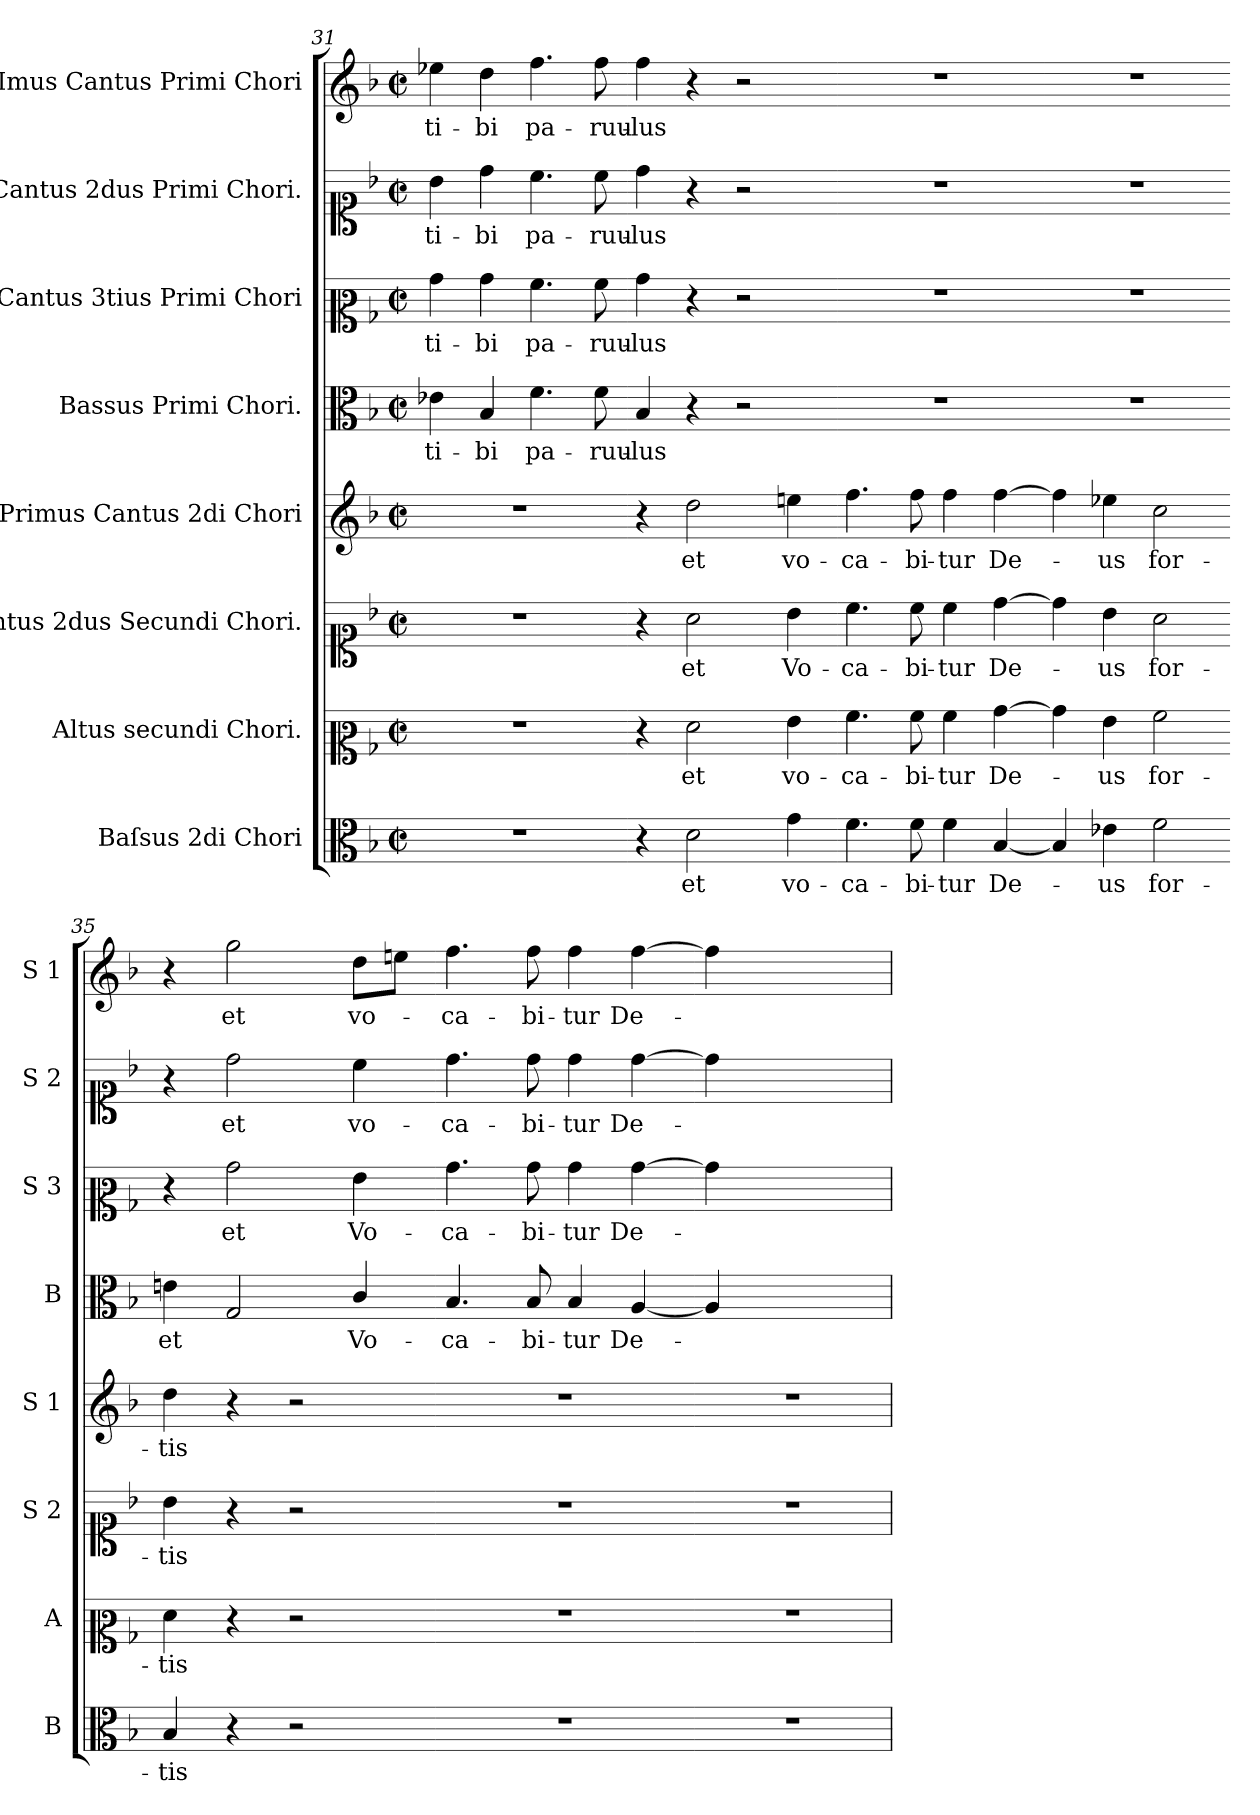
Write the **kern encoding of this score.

**kern	**text	**kern	**text	**kern	**text	**kern	**text	**kern	**text	**kern	**text	**kern	**text	**kern	**text
*part8	*part8	*part7	*part7	*part6	*part6	*part5	*part5	*part4	*part4	*part3	*part3	*part2	*part2	*part1	*part1
*staff8	*staff8	*staff7	*staff7	*staff6	*staff6	*staff5	*staff5	*staff4	*staff4	*staff3	*staff3	*staff2	*staff2	*staff1	*staff1
*I"Baſsus 2di Chori	*	*I"Altus secundi Chori.	*	*I"Cantus 2dus Secundi Chori.	*	*I"Primus Cantus 2di Chori	*	*I"Bassus Primi Chori.	*	*I"Cantus 3tius Primi Chori	*	*I"Cantus 2dus Primi Chori.	*	*I"Imus Cantus Primi Chori	*
*I'B	*	*I'A	*	*I'S 2	*	*I'S 1	*	*I'B	*	*I'S 3	*	*I'S 2	*	*I'S 1	*
*clefC3	*	*clefC2	*	*clefC1	*	*clefG2	*	*clefC3	*	*clefC2	*	*clefC1	*	*clefG2	*
*k[b-]	*	*k[b-]	*	*k[b-]	*	*k[b-]	*	*k[b-]	*	*k[b-]	*	*k[b-]	*	*k[b-]	*
*F:	*	*F:	*	*F:	*	*F:	*	*F:	*	*F:	*	*F:	*	*F:	*
*M2/2	*	*M2/2	*	*M2/2	*	*M2/2	*	*M2/2	*	*M2/2	*	*M2/2	*	*M2/2	*
*met(c|)	*	*met(c|)	*	*met(c|)	*	*met(c|)	*	*met(c|)	*	*met(c|)	*	*met(c|)	*	*met(c|)	*
=31	=31	=31	=31	=31	=31	=31	=31	=31	=31	=31	=31	=31	=31	=31	=31
1r	.	1r	.	1r	.	1r	.	4e-X\	ti-	4b-\	ti-	4b-\	ti-	4ee-X\	ti-
.	.	.	.	.	.	.	.	4B-/	-bi	4b-\	-bi	4dd\	-bi	4dd\	-bi
.	.	.	.	.	.	.	.	4.f\	pa-	4.a\	pa-	4.cc\	pa-	4.ff\	pa-
.	.	.	.	.	.	.	.	8f\	-ruu-	8a\	-ruu-	8cc\	-ruu-	8ff\	-ruu-
=32-	=32-	=32-	=32-	=32-	=32-	=32-	=32-	=32-	=32-	=32-	=32-	=32-	=32-	=32-	=32-
4r	.	4r	.	4r	.	4r	.	4B-/	-lus	4b-\	-lus	4dd\	-lus	4ff\	-lus
2d\	et	2f\	et	2a\	et	2dd\	et	4r	.	4r	.	4r	.	4r	.
.	.	.	.	.	.	.	.	2r	.	2r	.	2r	.	2r	.
4g\	vo-	4g\	vo-	4b-\	Vo-	4een\	vo-	.	.	.	.	.	.	.	.
=33-	=33-	=33-	=33-	=33-	=33-	=33-	=33-	=33-	=33-	=33-	=33-	=33-	=33-	=33-	=33-
4.f\	-ca-	4.a\	-ca-	4.cc\	-ca-	4.ff\	-ca-	1r	.	1r	.	1r	.	1r	.
8f\	-bi-	8a\	-bi-	8cc\	-bi-	8ff\	-bi-	.	.	.	.	.	.	.	.
4f\	-tur	4a\	-tur	4cc\	tur	4ff\	-tur	.	.	.	.	.	.	.	.
[4B-/	De-	[4b-\	De-	[4dd\	De-	[4ff\	De-	.	.	.	.	.	.	.	.
=34-	=34-	=34-	=34-	=34-	=34-	=34-	=34-	=34-	=34-	=34-	=34-	=34-	=34-	=34-	=34-
4B-/]	.	4b-\]	.	4dd\]	.	4ff\]	.	1r	.	1r	.	1r	.	1r	.
4e-X\	-us	4g\	-us	4b-\	-us	4ee-X\	-us	.	.	.	.	.	.	.	.
2f\	for-	2a\	for-	2a\	for-	2cc\	for-	.	.	.	.	.	.	.	.
=35-	=35-	=35-	=35-	=35-	=35-	=35-	=35-	=35-	=35-	=35-	=35-	=35-	=35-	=35-	=35-
4B-/	-tis	4f\	-tis	4b-\	-tis	4dd\	-tis	4en\	et	4r	.	4r	.	4r	.
4r	.	4r	.	4r	.	4r	.	2G/	.	2b-\	et	2dd\	et	2gg\	et
2r	.	2r	.	2r	.	2r	.	.	.	.	.	.	.	.	.
.	.	.	.	.	.	.	.	4c/	Vo-	4g\	Vo-	4cc\	vo-	8dd\L	vo-
.	.	.	.	.	.	.	.	.	.	.	.	.	.	8een\J	.
=36-	=36-	=36-	=36-	=36-	=36-	=36-	=36-	=36-	=36-	=36-	=36-	=36-	=36-	=36-	=36-
1r	.	1r	.	1r	.	1r	.	4.B-/	-ca-	4.b-\	-ca-	4.dd\	-ca-	4.ff\	-ca-
.	.	.	.	.	.	.	.	8B-/	-bi-	8b-\	-bi-	8dd\	-bi-	8ff\	-bi-
.	.	.	.	.	.	.	.	4B-/	-tur	4b-\	-tur	4dd\	-tur	4ff\	-tur
.	.	.	.	.	.	.	.	[4A/	De-	[4b-\	De-	[4dd\	De-	[4ff\	De-
=37-	=37-	=37-	=37-	=37-	=37-	=37-	=37-	=37-	=37-	=37-	=37-	=37-	=37-	=37-	=37-
1r	.	1r	.	1r	.	1r	.	4A/]	.	4b-\]	.	4dd\]	.	4ff\]	.
.	.	.	.	.	.	.	.	2.ryy	.	2.ryy	.	2.ryy	.	2.ryy	.
=	=	=	=	=	=	=	=	=	=	=	=	=	=	=	=
*-	*-	*-	*-	*-	*-	*-	*-	*-	*-	*-	*-	*-	*-	*-	*-
